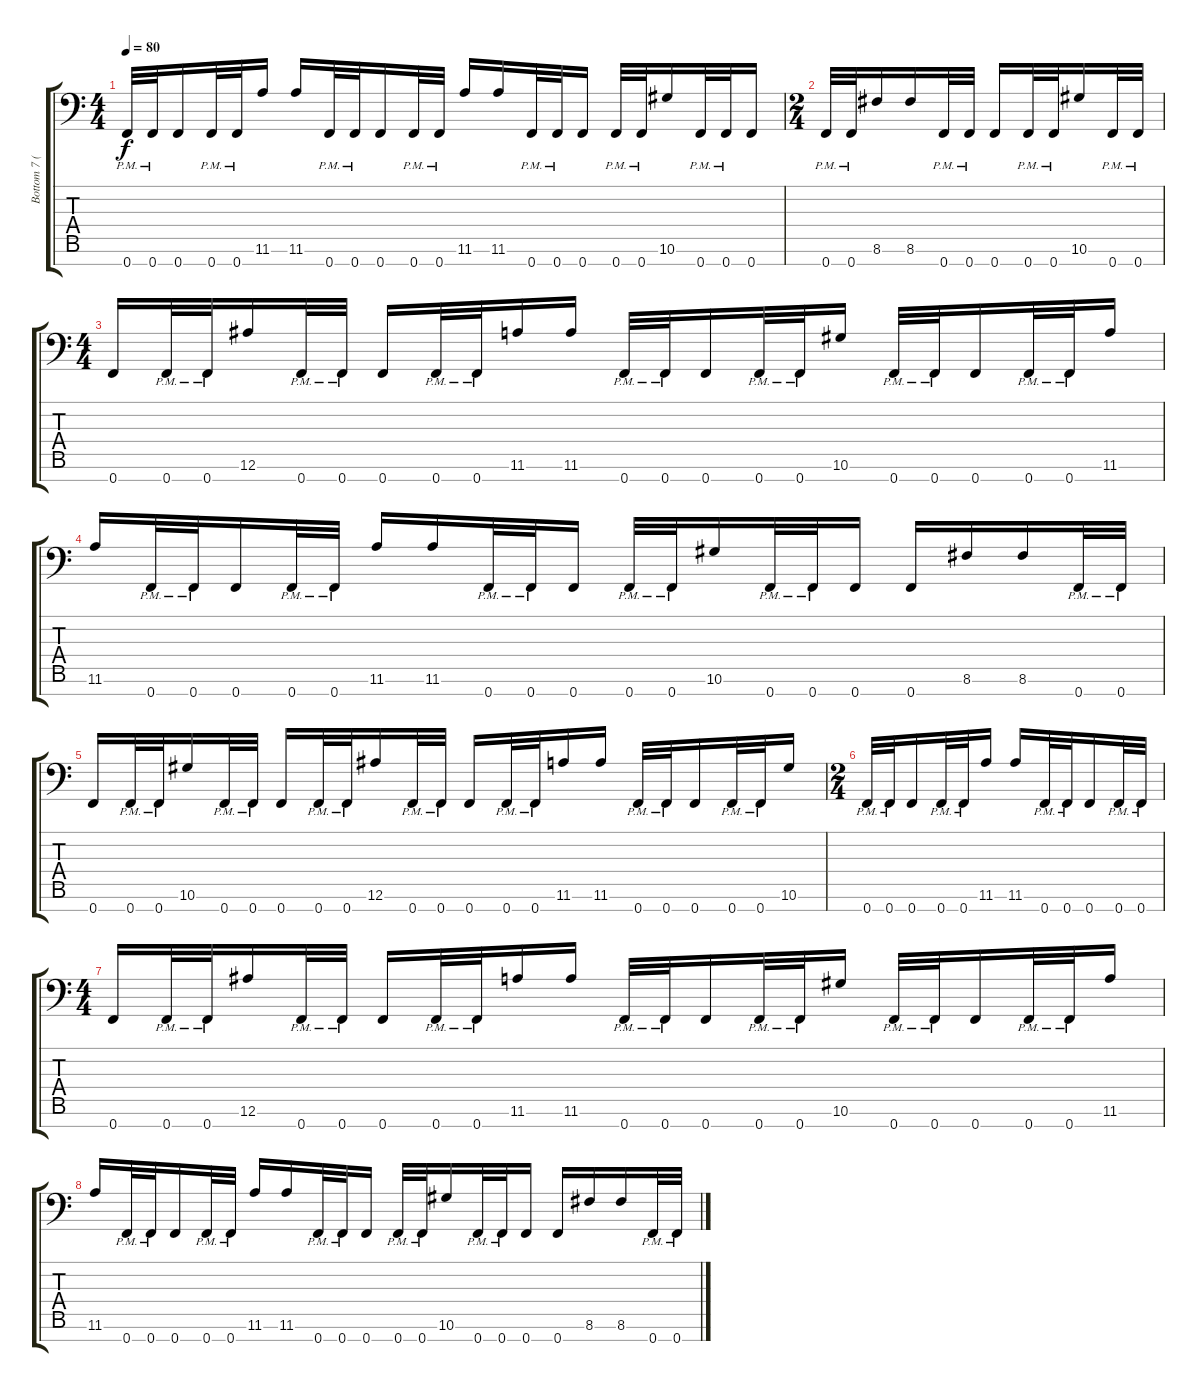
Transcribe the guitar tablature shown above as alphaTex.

\track ("Bottom 7 (Left Channel)" "Bottom 7 (") {instrument distortionguitar}
\staff {score tabs}
\tuning (Bb3 Gb3 Db3 Ab2 Eb2 Bb1 F1) {hide}
\ts (4 4)
\tempo 80
\clef f4
\ks c
0.7{pm}.32{dy f} 0.7{pm}.32 0.7.16 0.7{pm}.32 0.7{pm}.32 11.6.16 11.6.16 0.7{pm}.32 0.7{pm}.32 0.7.16 0.7{pm}.32 0.7{pm}.32 11.6.16 11.6.16 0.7{pm}.32 0.7{pm}.32 0.7.16 0.7{pm}.32 0.7{pm}.32 10.6.16 0.7{pm}.32 0.7{pm}.32 0.7.16 |
\ts (2 4)
0.7{pm}.32 0.7{pm}.32 8.6.16 8.6.16 0.7{pm}.32 0.7{pm}.32 0.7.16 0.7{pm}.32 0.7{pm}.32 10.6.16 0.7{pm}.32 0.7{pm}.32 |
\ts (4 4)
0.7.16 0.7{pm}.32 0.7{pm}.32 12.6.16 0.7{pm}.32 0.7{pm}.32 0.7.16 0.7{pm}.32 0.7{pm}.32 11.6.16 11.6.16 0.7{pm}.32 0.7{pm}.32 0.7.16 0.7{pm}.32 0.7{pm}.32 10.6.16 0.7{pm}.32 0.7{pm}.32 0.7.16 0.7{pm}.32 0.7{pm}.32 11.6.16 |
11.6.16 0.7{pm}.32 0.7{pm}.32 0.7.16 0.7{pm}.32 0.7{pm}.32 11.6.16 11.6.16 0.7{pm}.32 0.7{pm}.32 0.7.16 0.7{pm}.32 0.7{pm}.32 10.6.16 0.7{pm}.32 0.7{pm}.32 0.7.16 0.7.16 8.6.16 8.6.16 0.7{pm}.32 0.7{pm}.32 |
0.7.16 0.7{pm}.32 0.7{pm}.32 10.6.16 0.7{pm}.32 0.7{pm}.32 0.7.16 0.7{pm}.32 0.7{pm}.32 12.6.16 0.7{pm}.32 0.7{pm}.32 0.7.16 0.7{pm}.32 0.7{pm}.32 11.6.16 11.6.16 0.7{pm}.32 0.7{pm}.32 0.7.16 0.7{pm}.32 0.7{pm}.32 10.6.16 |
\ts (2 4)
0.7{pm}.32 0.7{pm}.32 0.7.16 0.7{pm}.32 0.7{pm}.32 11.6.16 11.6.16 0.7{pm}.32 0.7{pm}.32 0.7.16 0.7{pm}.32 0.7{pm}.32 |
\ts (4 4)
0.7.16 0.7{pm}.32 0.7{pm}.32 12.6.16 0.7{pm}.32 0.7{pm}.32 0.7.16 0.7{pm}.32 0.7{pm}.32 11.6.16 11.6.16 0.7{pm}.32 0.7{pm}.32 0.7.16 0.7{pm}.32 0.7{pm}.32 10.6.16 0.7{pm}.32 0.7{pm}.32 0.7.16 0.7{pm}.32 0.7{pm}.32 11.6.16 |
11.6.16 0.7{pm}.32 0.7{pm}.32 0.7.16 0.7{pm}.32 0.7{pm}.32 11.6.16 11.6.16 0.7{pm}.32 0.7{pm}.32 0.7.16 0.7{pm}.32 0.7{pm}.32 10.6.16 0.7{pm}.32 0.7{pm}.32 0.7.16 0.7.16 8.6.16 8.6.16 0.7{pm}.32 0.7{pm}.32
